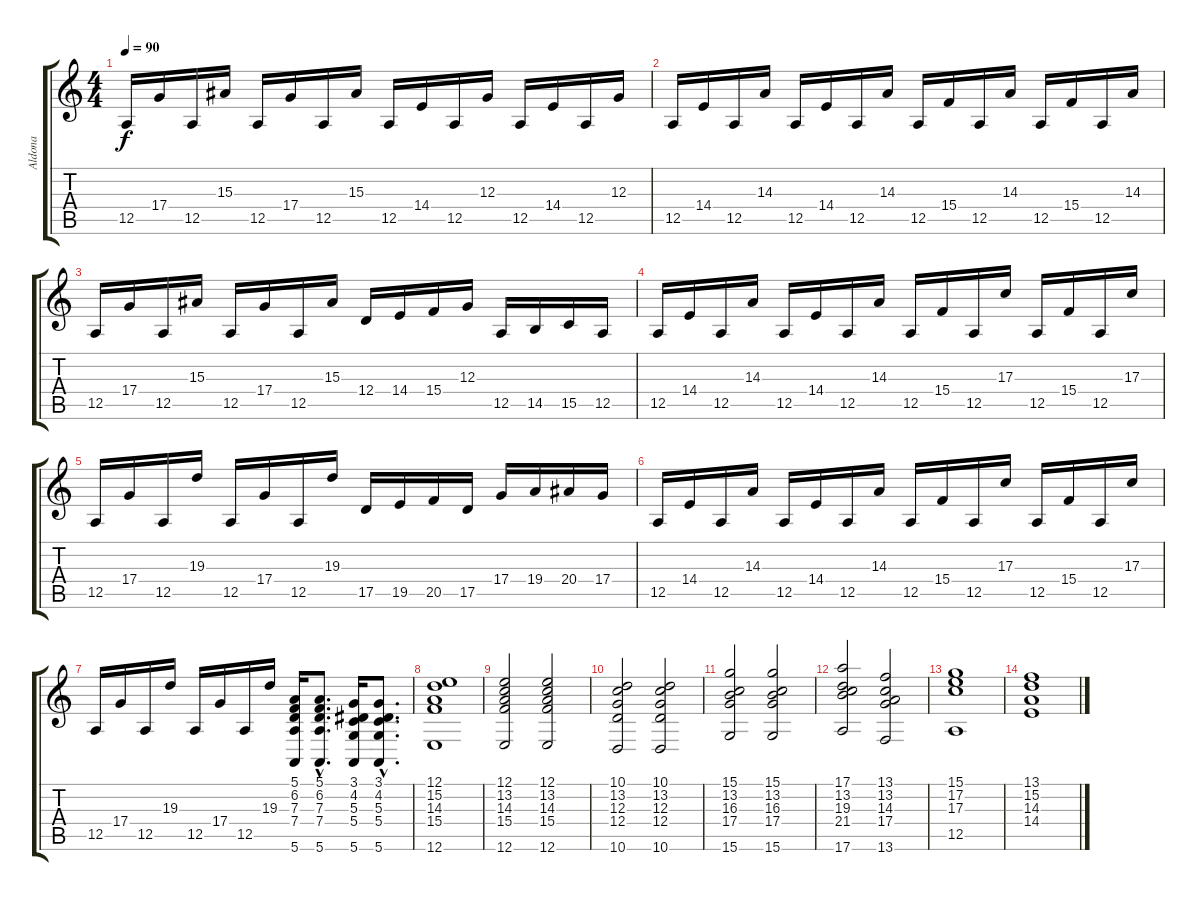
\track ("Aldona" "Aldona") {instrument lead2sawtooth}
\staff {score tabs}
\tuning (E4 B3 G3 D3 A2 E2) {hide}
\ts (4 4)
\tempo 90
\clef g2
\ks c
12.5.16{dy f} 17.4.16 12.5.16 15.3.16 12.5.16 17.4.16 12.5.16 15.3.16 12.5.16 14.4.16 12.5.16 12.3.16 12.5.16 14.4.16 12.5.16 12.3.16 |
12.5.16 14.4.16 12.5.16 14.3.16 12.5.16 14.4.16 12.5.16 14.3.16 12.5.16 15.4.16 12.5.16 14.3.16 12.5.16 15.4.16 12.5.16 14.3.16 |
12.5.16 17.4.16 12.5.16 15.3.16 12.5.16 17.4.16 12.5.16 15.3.16 12.4.16 14.4.16 15.4.16 12.3.16 12.5.16 14.5.16 15.5.16 12.5.16 |
12.5.16 14.4.16 12.5.16 14.3.16 12.5.16 14.4.16 12.5.16 14.3.16 12.5.16 15.4.16 12.5.16 17.3.16 12.5.16 15.4.16 12.5.16 17.3.16 |
12.5.16 17.4.16 12.5.16 19.3.16 12.5.16 17.4.16 12.5.16 19.3.16 17.5.16 19.5.16 20.5.16 17.5.16 17.4.16 19.4.16 20.4.16 17.4.16 |
12.5.16 14.4.16 12.5.16 14.3.16 12.5.16 14.4.16 12.5.16 14.3.16 12.5.16 15.4.16 12.5.16 17.3.16 12.5.16 15.4.16 12.5.16 17.3.16 |
12.5.16 17.4.16 12.5.16 19.3.16 12.5.16 17.4.16 12.5.16 19.3.16 (5.1 6.2 7.3 7.4 5.6).16 (5.1{hac} 6.2{hac} 7.3{hac} 7.4{hac} 5.6{hac}).8{d} (3.1 4.2 5.3 5.4 5.6).16 (3.1{hac} 4.2{hac} 5.3{hac} 5.4{hac} 5.6{hac}).8{d} |
(12.1 15.2 14.3 15.4 12.6).1{balance 8} |
(12.1 13.2 14.3 15.4 12.6).2 (12.1 13.2 14.3 15.4 12.6).2 |
(10.1 13.2 12.3 12.4 10.6).2 (10.1 13.2 12.3 12.4 10.6).2 |
(15.1 13.2 16.3 17.4 15.6).2 (15.1 13.2 16.3 17.4 15.6).2 |
(17.1 13.2 19.3 21.4 17.6).2 (13.1 13.2 14.3 17.4 13.6).2 |
(15.1 17.2 17.3 12.5).1 |
(13.1 15.2 14.3 14.4).1
